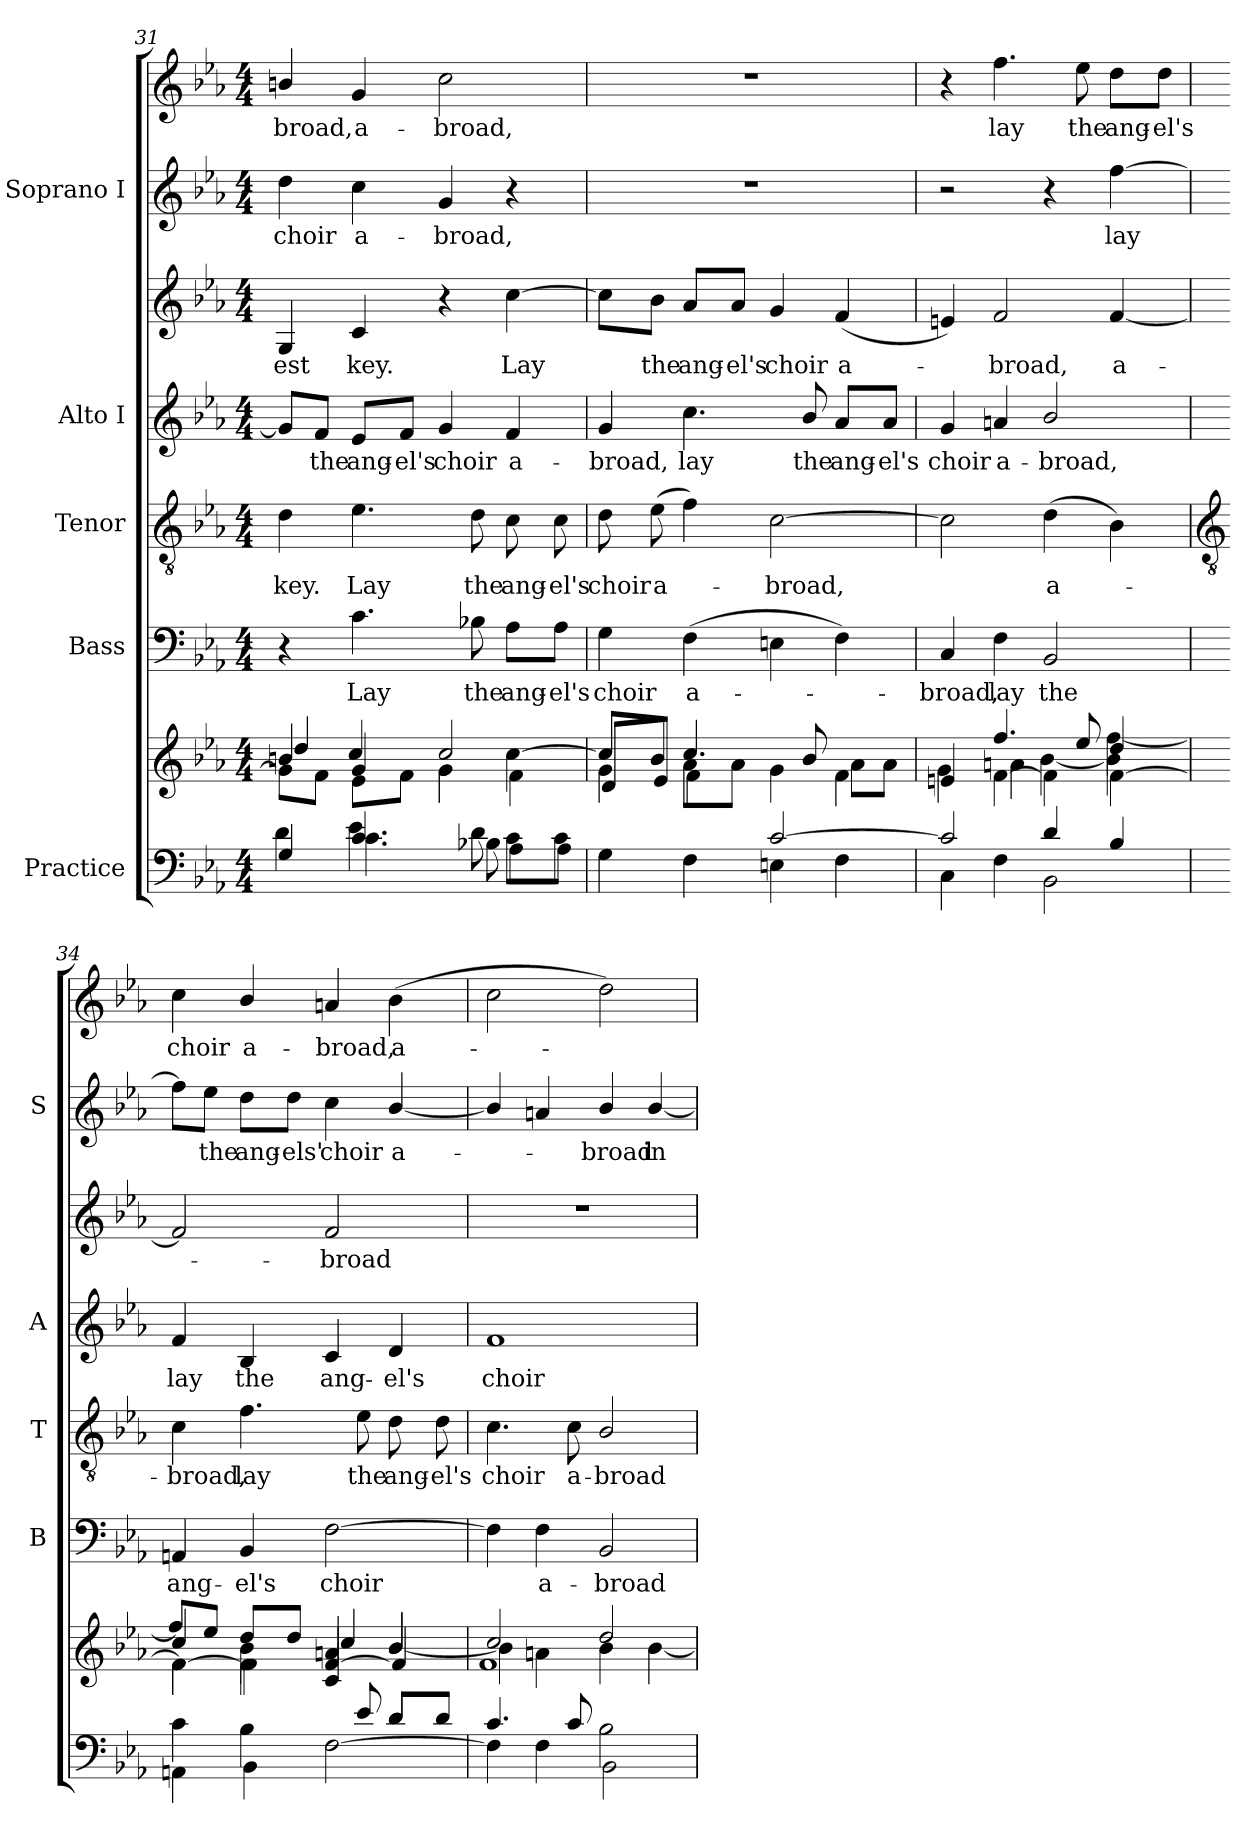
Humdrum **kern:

**kern	**kern	**kern	**text	**kern	**text	**kern	**text	**kern	**text	**kern	**text	**kern	**text
*part5	*part5	*part4	*part4	*part3	*part3	*part2	*part2	*part2	*part2	*part1	*part1	*part1	*part1
*staff8	*staff7	*staff6	*staff6	*staff5	*staff5	*staff4	*staff4	*staff3	*staff3	*staff2	*staff2	*staff1	*staff1
*I"Practice	*	*I"Bass	*	*I"Tenor	*	*I"Alto I	*	*	*	*I"Soprano I	*	*	*
*	*	*I'B	*	*I'T	*	*I'A	*	*	*	*I'S	*	*	*
!!LO:LB:g=z
*clefF4	*clefG2	*clefF4	*	*clefGv2	*	*clefG2	*	*clefG2	*	*clefG2	*	*clefG2	*
*k[b-e-a-]	*k[b-e-a-]	*k[b-e-a-]	*	*k[b-e-a-]	*	*k[b-e-a-]	*	*k[b-e-a-]	*	*k[b-e-a-]	*	*k[b-e-a-]	*
*E-:	*E-:	*E-:	*	*E-:	*	*E-:	*	*E-:	*	*E-:	*	*E-:	*
*M4/4	*M4/4	*M4/4	*	*M4/4	*	*M4/4	*	*M4/4	*	*M4/4	*	*M4/4	*
=31	=31	=31	=31	=31	=31	=31	=31	=31	=31	=31	=31	=31	=31
*^	*^	*	*	*	*	*	*	*	*	*	*	*	*
*	*^	*	*^	*	*	*	*	*	*	*	*	*	*	*	*
*	*	*	*	*	*^	*	*	*	*	*	*	*	*	*	*	*	*
!	!	!	!	!	!	!	!	!	!	!LO:LY:b	!	!	!	!LO:LY:b	!	!LO:LY:b	!	!LO:LY:b
4G	4d	4ryy	4bn/	4dd/	2ryy	8g\L]	4r	.	4d	key.	8g/L]	.	4G	est	4dd	choir	4bn/	broad,
!	!	!	!	!	!	!	!	!	!	!	!	!LO:LY:b	!	!	!	!	!	!
.	.	.	.	.	.	8f\J	.	.	.	.	8f/J	the	.	.	.	.	.	.
!	!	!	!	!	!	!	!	!LO:LY:b	!	!LO:LY:b	!	!LO:LY:b	!	!LO:LY:b	!	!LO:LY:b	!	!LO:LY:b
4c	4.e-	4.c\	4g	4cc/	.	8e-\L	4.c	Lay	4.e-	Lay	8e-/L	ang-	4c	key.	4cc	a-	4g	a-
!	!	!	!	!	!	!	!	!	!	!	!	!LO:LY:b	!	!	!	!	!	!
.	.	.	.	.	.	8f\J	.	.	.	.	8f/J	-el's	.	.	.	.	.	.
!	!	!	!	!	!	!	!	!	!	!	!	!LO:LY:b	!	!	!	!LO:LY:b	!	!LO:LY:b
2ryy	.	.	2cc/	4g\	4ryy	4g\	.	.	.	.	4g	choir	4r	.	4g	-broad,	2cc	-broad,
!	!	!	!	!	!	!	!	!LO:LY:b	!	!LO:LY:b	!	!	!	!	!	!	!	!
.	8d	8B-X\	.	.	.	.	8B-X	the	8d	the	.	.	.	.	.	.	.	.
!	!	!	!	!	!	!	!	!LO:LY:b	!	!LO:LY:b	!	!LO:LY:b	!	!LO:LY:b	!	!	!	!
.	8cL	8A-\L	.	4ryy	[4cc\	4f\	8A-\L	ang-	8c	ang-	4f	a-	[4cc	Lay	4r	.	.	.
!	!	!	!	!	!	!	!	!LO:LY:b	!	!LO:LY:b	!	!	!	!	!	!	!	!
.	8cJ	8A-\J	.	.	.	.	8A-\J	-el's	8c	-el's	.	.	.	.	.	.	.	.
=32	=32	=32	=32	=32	=32	=32	=32	=32	=32	=32	=32	=32	=32	=32	=32	=32	=32	=32
*	*	*	*	*	*	*^	*	*	*	*	*	*	*	*	*	*	*	*
!	!	!	!	!	!	!	!	!	!LO:LY:b	!	!LO:LY:b	!	!LO:LY:b	!	!	!	!	!	!
*	*v	*v	*	*	*	*	*	*	*	*	*	*	*	*	*	*	*	*	*
2ryy	4G\	1ryy	1ryy	8cc/L]	4g\	8dL	4G	choir	8d	choir	4g	broad,	8cc\L]	.	1r	.	1r	.
!	!	!	!	!	!	!	!	!	!	!LO:LY:b	!	!	!	!LO:LY:b	!	!	!	!
.	.	.	.	8b-/J	.	8e-J	.	.	(>8e-L	a-	.	.	8b-\J	-the	.	.	.	.
!	!	!	!	!	!	!	!	!LO:LY:b	!	!	!	!LO:LY:b	!	!LO:LY:b	!	!	!	!
.	4F\	.	.	8a-\L	4.cc/	4f\	(>4F	a-	4f)	.	4.cc	lay	8a-/L	ang-	.	.	.	.
!	!	!	!	!	!	!	!	!	!	!	!	!	!	!LO:LY:b	!	!	!	!
.	.	.	.	8a-\J	.	.	.	.	.	.	.	.	8a-/J	-el's	.	.	.	.
!	!	!	!	!	!	!	!	!	!	!LO:LY:b	!	!	!	!LO:LY:b	!	!	!	!
[2c/	4En\	.	.	4g\	.	2ryy	4En	.	[2c	broad,	.	.	4g	choir	.	.	.	.
!	!	!	!	!	!	!	!	!	!	!	!	!LO:LY:b	!	!	!	!	!	!
.	.	.	.	.	8b-/	.	.	.	.	.	8b-/	the	.	.	.	.	.	.
!	!	!	!	!	!	!	!	!	!	!	!	!LO:LY:b	!	!LO:LY:b	!	!	!	!
.	4F\	.	.	4f\	8a-L	.	4F)	.	.	.	8a-/L	ang-	(<4f	a-	.	.	.	.
!	!	!	!	!	!	!	!	!	!	!	!	!LO:LY:b	!	!	!	!	!	!
.	.	.	.	.	8a-J	.	.	.	.	.	8a-/J	-el's	.	.	.	.	.	.
*	*	*	*	*	*v	*v	*	*	*	*	*	*	*	*	*	*	*	*
=33	=33	=33	=33	=33	=33	=33	=33	=33	=33	=33	=33	=33	=33	=33	=33	=33	=33
!	!	!	!	!	!	!	!LO:LY:b	!	!	!	!LO:LY:b	!	!	!	!	!	!
2c/]	4C\	4ryy	2ryy	4en	4g	4C	broad,	2c]	.	4g	choir	4en)	.	2r	.	4r	.
!	!	!	!	!	!	!	!LO:LY:b	!	!	!	!LO:LY:b	!	!LO:LY:b	!	!	!	!LO:LY:b
.	4F\	4.ff/	.	[4f\	4an\	4F	lay	.	.	4an	a-	2f	broad,	.	.	4.ff	lay
!	!	!	!	!	!	!	!LO:LY:b	!	!LO:LY:b	!	!LO:LY:b	!	!	!	!	!	!
4d/	2BB-\	.	4ryy	4f\]	[4b-\	2BB-	the	(>4d	a-	2b-/	-broad,	.	.	4r	.	.	.
!	!	!	!	!	!	!	!	!	!	!	!	!	!	!	!	!	!LO:LY:b
.	.	8ee-/	.	.	.	.	.	.	.	.	.	.	.	.	.	8ee-	the
!	!	!	!	!	!	!	!	!	!	!	!	!	!LO:LY:b	!	!LO:LY:b	!	!LO:LY:b
4B-/	.	4dd	[4ff\	[4f\	4b-]	.	.	4B-)	.	.	.	[4f	a-	[4ff	lay	8dd\L	ang-
!	!	!	!	!	!	!	!	!	!	!	!	!	!	!	!	!	!LO:LY:b
.	.	.	.	.	.	.	.	.	.	.	.	.	.	.	.	8dd\J	-el's
*v	*v	*	*	*	*	*	*	*	*	*	*	*	*	*	*	*	*
*	*v	*v	*v	*v	*	*	*	*	*	*	*	*	*	*	*	*
!!LO:LB:g=z
=34	=34	=34	=34	=34	=34	=34	=34	=34	=34	=34	=34	=34	=34
*	*	*	*	*clefGv2	*	*	*	*	*	*	*	*	*
*^	*^	*	*	*	*	*	*	*	*	*	*	*	*
*	*^	*	*^	*	*	*	*	*	*	*	*	*	*	*	*
*	*	*	*	*	*^	*	*	*	*	*	*	*	*	*	*	*	*
*	*	*	*	*	*	*^	*	*	*	*	*	*	*	*	*	*	*	*
!	!	!	!	!	!	!	!	!	!LO:LY:b	!	!LO:LY:b	!	!LO:LY:b	!	!	!	!	!	!LO:LY:b
4ryy	4c	4AAn\	4cc	8ff/L]	4f\_	4f\	4ryy	4AAn	ang-	4c	broad,	4f	lay	2f]	.	8ff\L]	.	4cc	choir
!	!	!	!	!	!	!	!	!	!	!	!	!	!	!	!	!	!LO:LY:b	!	!
.	.	.	.	8ee-/J	.	.	.	.	.	.	.	.	.	.	.	8ee-\J	the	.	.
!	!	!	!	!	!	!	!	!	!LO:LY:b	!	!LO:LY:b	!	!LO:LY:b	!	!	!	!LO:LY:b	!	!LO:LY:b
4B-\	4ryy	4BB-\	4b-\	8dd/L	4f\]	4ryy	4f\	4BB-	-el's	4.f	lay	4B-	the	.	.	8dd\L	ang-	4b-/	a-
!	!	!	!	!	!	!	!	!	!	!	!	!	!	!	!	!	!LO:LY:b	!	!
.	.	.	.	8dd/J	.	.	.	.	.	.	.	.	.	.	.	8dd\J	-els'	.	.
!	!	!	!	!	!	!	!	!	!LO:LY:b	!	!	!	!LO:LY:b	!	!LO:LY:b	!	!LO:LY:b	!	!LO:LY:b
4ryy	8ryy	[2F\	4an	4cc/	[4f/	4c/	2ryy	[2F	choir	.	.	4c	ang-	2f	broad	4cc	choir	4an	-broad,
!	!	!	!	!	!	!	!	!	!	!	!LO:LY:b	!	!	!	!	!	!	!	!
.	8e-/	.	.	.	.	.	.	.	.	8e-	the	.	.	.	.	.	.	.	.
!	!	!	!	!	!	!	!	!	!	!	!LO:LY:b	!	!LO:LY:b	!	!	!	!LO:LY:b	!	!LO:LY:b
4d/	8d/L	.	4b-/	[4b-/	4f]	4ryy	.	.	.	8d	ang-	4d	-el's	.	.	[4b-/	a-	(>4b-	a-
!	!	!	!	!	!	!	!	!	!	!	!LO:LY:b	!	!	!	!	!	!	!	!
.	8d/J	.	.	.	.	.	.	.	.	8d	-el's	.	.	.	.	.	.	.	.
*	*v	*v	*	*	*	*	*	*	*	*	*	*	*	*	*	*	*	*	*
*	*	*	*	*	*v	*v	*	*	*	*	*	*	*	*	*	*	*	*
=35	=35	=35	=35	=35	=35	=35	=35	=35	=35	=35	=35	=35	=35	=35	=35	=35	=35
!	!	!	!	!	!	!	!	!	!LO:LY:b	!	!LO:LY:b	!	!	!	!	!	!
4.c/	4F\]	2cc/	4b-\]	1ryy	1f	4F]	.	4.c	choir	1f	choir	1r	.	4b-/]	.	2cc	.
!	!	!	!	!	!	!	!LO:LY:b	!	!	!	!	!	!	!	!	!	!
.	4F\	.	4an\	.	.	4F	a-	.	.	.	.	.	.	4an	.	.	.
!	!	!	!	!	!	!	!	!	!LO:LY:b	!	!	!	!	!	!	!	!
8c/	.	.	.	.	.	.	.	8c	a-	.	.	.	.	.	.	.	.
!	!	!	!	!	!	!	!LO:LY:b	!	!LO:LY:b	!	!	!	!	!	!LO:LY:b	!	!
2B-\	2BB-\	2dd/	4b-\	.	.	2BB-	-broad	2B-/	-broad	.	.	.	.	4b-/	broad	2dd)	.
!	!	!	!	!	!	!	!	!	!	!	!	!	!	!	!LO:LY:b	!	!
.	.	.	[4b-\	.	.	.	.	.	.	.	.	.	.	[4b-/	in	.	.
*v	*v	*	*	*	*	*	*	*	*	*	*	*	*	*	*	*	*
*	*v	*v	*v	*v	*	*	*	*	*	*	*	*	*	*	*	*
=	=	=	=	=	=	=	=	=	=	=	=	=	=
*-	*-	*-	*-	*-	*-	*-	*-	*-	*-	*-	*-	*-	*-
